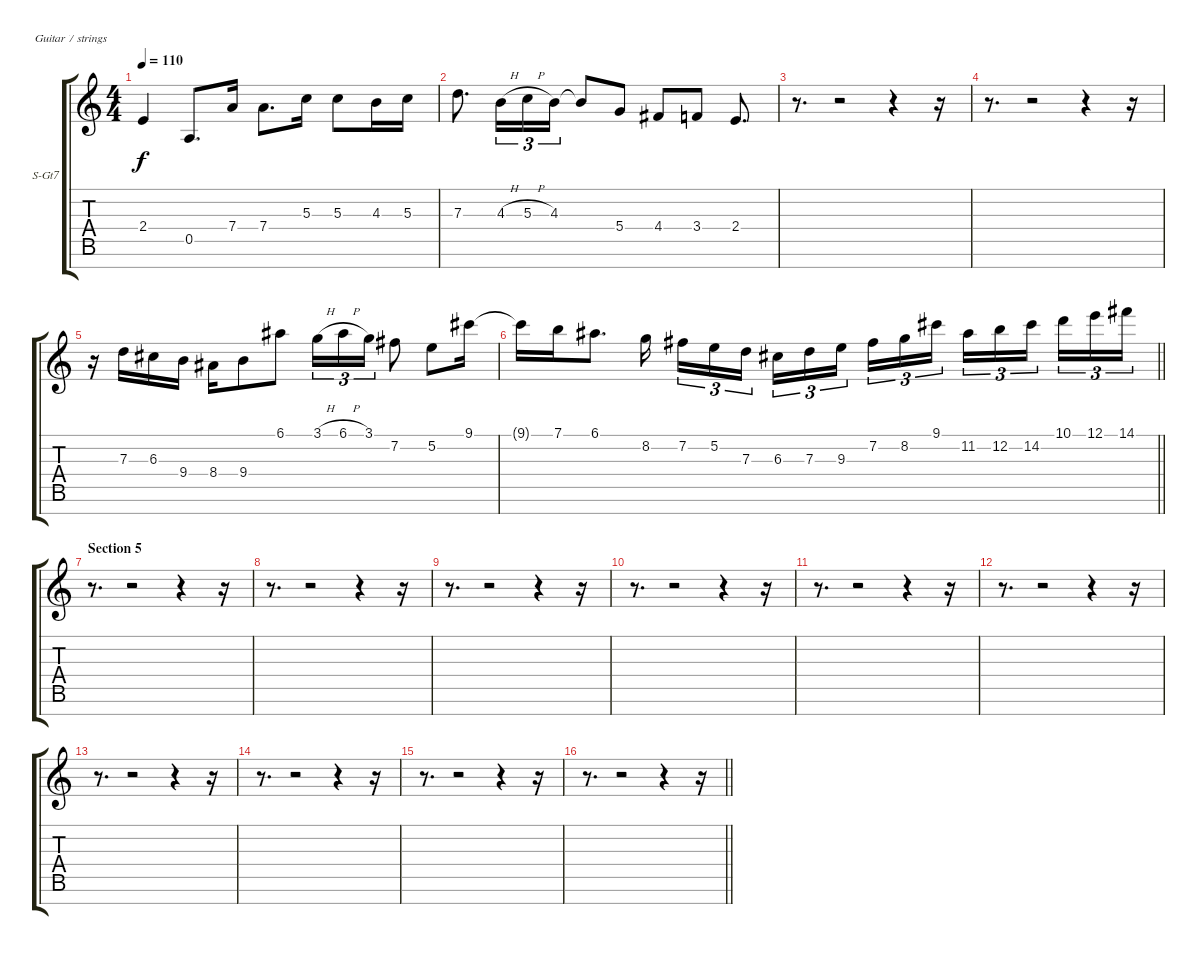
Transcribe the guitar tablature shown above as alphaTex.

\bracketExtendMode groupsimilarinstruments
\firstSystemTrackNameOrientation horizontal
\otherSystemsTrackNameOrientation horizontal
\track ("Track 2" "S-Gt7") {instrument acousticguitarsteel}
\staff {score tabs}
\tuning (E4 B3 G3 D3 A2 E2 B1)
\ts (4 4)
\tempo 110
\clef g2
\ks c
2.4.4{dy f} 0.5.8{d} 7.4.16 7.4.8{d} 5.3.16 5.3.8 4.3.16 5.3.16 |
7.3.8{d} 4.3{h}.16{tu (3 2)} 5.3{h}.16{tu (3 2)} 4.3.16{tu (3 2)} 4.3{t}.8 5.4.8 4.4.8 3.4.8 2.4.8{d} |
r.8{d} r.2 r.4 r.16 |
r.8{d} r.2 r.4 r.16 |
r.16 7.3.16 6.3.16 9.4.16 8.4.16 9.4.8 6.1.8 3.1{h}.16{tu (3 2)} 6.1{h}.16{tu (3 2)} 3.1.16{tu (3 2)} 7.2.8 5.2.8 9.1.16 |
\barLineRight lightlight
9.1{t}.16 7.1.16 6.1.8{d} 8.2.16 7.2.16{tu (3 2)} 5.2.16{tu (3 2)} 7.3.16{tu (3 2)} 6.3.16{tu (3 2)} 7.3.16{tu (3 2)} 9.3.16{tu (3 2)} 7.2.16{tu (3 2)} 8.2.16{tu (3 2)} 9.1.16{tu (3 2)} 11.2.16{tu (3 2)} 12.2.16{tu (3 2)} 14.2.16{tu (3 2)} 10.1.16{tu (3 2)} 12.1.16{tu (3 2)} 14.1.16{tu (3 2)} |
\section ("" "Section 5")
r.8{d} r.2 r.4 r.16 |
r.8{d} r.2 r.4 r.16 |
r.8{d} r.2 r.4 r.16 |
r.8{d} r.2 r.4 r.16 |
r.8{d} r.2 r.4 r.16 |
r.8{d} r.2 r.4 r.16 |
r.8{d} r.2 r.4 r.16 |
r.8{d} r.2 r.4 r.16 |
r.8{d} r.2 r.4 r.16 |
\barLineRight lightlight
r.8{d} r.2 r.4 r.16
